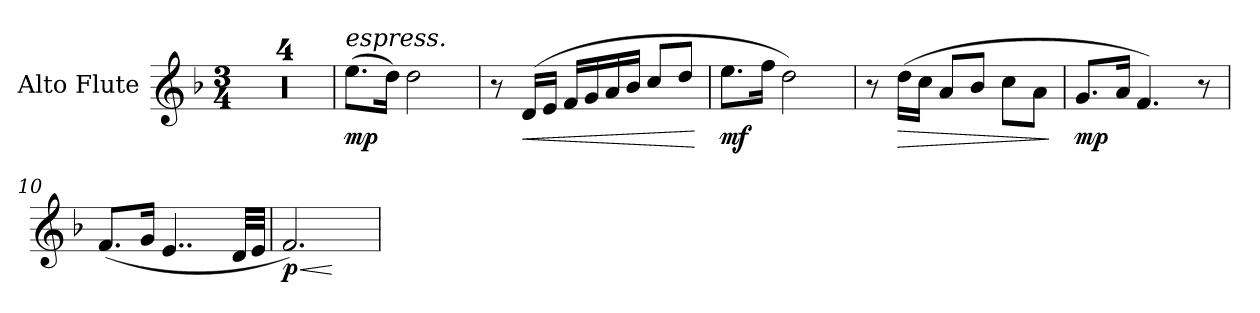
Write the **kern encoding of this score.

**kern	**dynam
*part1	*part1
*staff1	*staff1
*I"Alto Flute	*
*I'A. Fl.	*
*clefG2	*
*ITrd3c5	*
*k[]	*
*M3/4	*
=1	=1
2.r	.
=2	=2
2.r	.
=3	=3
2.r	.
=4	=4
2.r	.
=5	=5
!LO:TX:a:i:t=espress.	!
!	!LO:DY:b
(>8.b\L	mp
16a\Jk)	.
2a\	.
=6	=6
8r	.
!	!LO:HP:b
(>16A/LL	<
16B/JJ	.
16c/LL	.
16d/	.
16e/	.
16f/JJ	.
8g/L	.
8a/J	.
.	[
=7	=7
!	!LO:DY:b
8.b\L	mf
16cc\Jk	.
2a\)	.
=8	=8
8r	.
!	!LO:HP:b
(>16a\LL	>
16g\JJ	.
8e/L	.
8f/J	.
8g\L	.
8e\J	.
.	]
=9	=9
!	!LO:DY:b
8.d/L	mp
16e/Jk	.
4.c/)	.
8r	.
!!LO:LB:g=z
=10	=10
(<8.c/L	.
16d/Jk	.
4..B/	.
32A/LLL	.
32B/JJJ	.
=11	=11
!	!LO:HP:b
!	!LO:DY:n=1:b
2.c/)	< p
.	[
=	=
*-	*-
